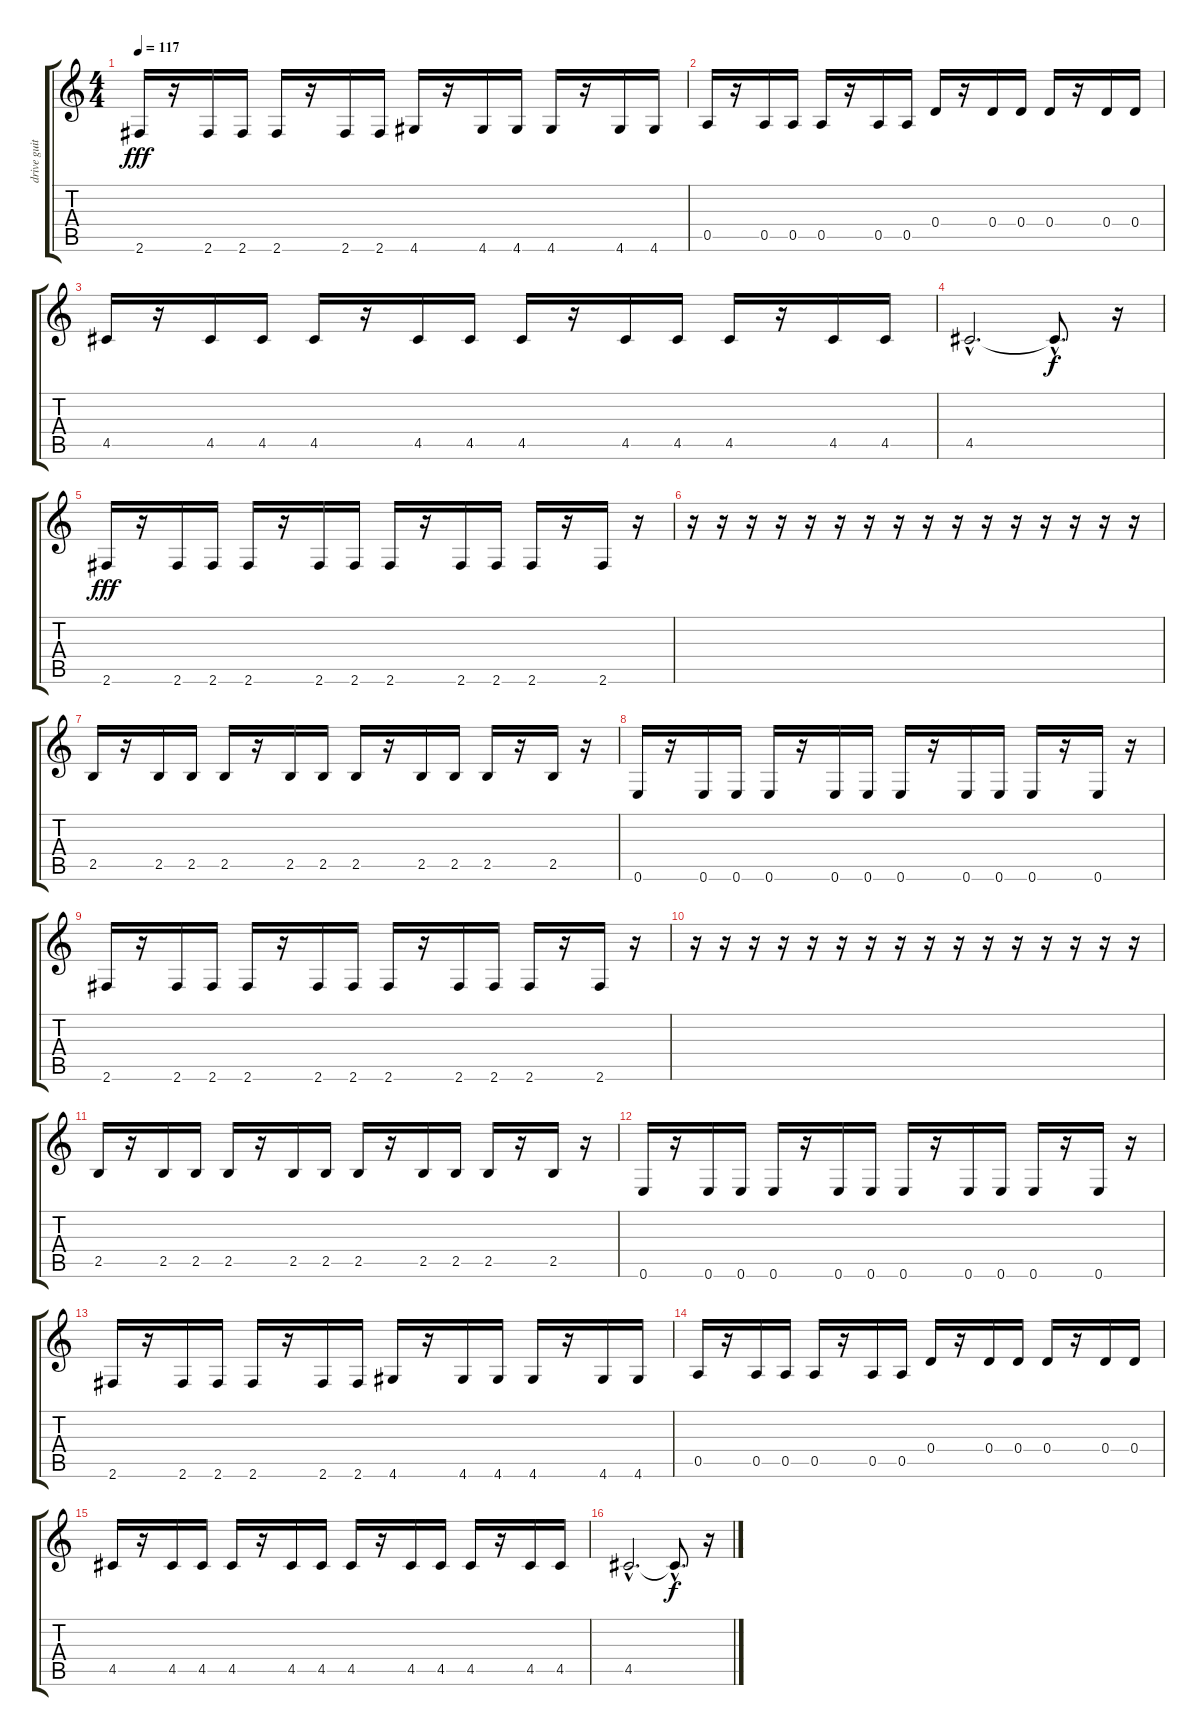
\track ("drive guitar" "drive guit") {instrument distortionguitar}
\staff {score tabs}
\tuning (E4 B3 G3 D3 A2 E2) {hide}
\ts (4 4)
\tempo 117
\clef g2
\ks c
2.6.16{dy fff} r.16 2.6.16 2.6.16 2.6.16 r.16 2.6.16 2.6.16 4.6.16 r.16 4.6.16 4.6.16 4.6.16 r.16 4.6.16 4.6.16 |
0.5.16 r.16 0.5.16 0.5.16 0.5.16 r.16 0.5.16 0.5.16 0.4.16 r.16 0.4.16 0.4.16 0.4.16 r.16 0.4.16 0.4.16 |
4.5.16 r.16 4.5.16 4.5.16 4.5.16 r.16 4.5.16 4.5.16 4.5.16 r.16 4.5.16 4.5.16 4.5.16 r.16 4.5.16 4.5.16 |
4.5{hac}.2{d} 4.5{hac t}.8{d dy f} r.16 |
2.6.16{dy fff} r.16 2.6.16 2.6.16 2.6.16 r.16 2.6.16 2.6.16 2.6.16 r.16 2.6.16 2.6.16 2.6.16 r.16 2.6.16 r.16 |
r.16 r.16 r.16 r.16 r.16 r.16 r.16 r.16 r.16 r.16 r.16 r.16 r.16 r.16 r.16 r.16 |
2.5.16 r.16 2.5.16 2.5.16 2.5.16 r.16 2.5.16 2.5.16 2.5.16 r.16 2.5.16 2.5.16 2.5.16 r.16 2.5.16 r.16 |
0.6.16 r.16 0.6.16 0.6.16 0.6.16 r.16 0.6.16 0.6.16 0.6.16 r.16 0.6.16 0.6.16 0.6.16 r.16 0.6.16 r.16 |
2.6.16 r.16 2.6.16 2.6.16 2.6.16 r.16 2.6.16 2.6.16 2.6.16 r.16 2.6.16 2.6.16 2.6.16 r.16 2.6.16 r.16 |
r.16 r.16 r.16 r.16 r.16 r.16 r.16 r.16 r.16 r.16 r.16 r.16 r.16 r.16 r.16 r.16 |
2.5.16 r.16 2.5.16 2.5.16 2.5.16 r.16 2.5.16 2.5.16 2.5.16 r.16 2.5.16 2.5.16 2.5.16 r.16 2.5.16 r.16 |
0.6.16 r.16 0.6.16 0.6.16 0.6.16 r.16 0.6.16 0.6.16 0.6.16 r.16 0.6.16 0.6.16 0.6.16 r.16 0.6.16 r.16 |
2.6.16 r.16 2.6.16 2.6.16 2.6.16 r.16 2.6.16 2.6.16 4.6.16 r.16 4.6.16 4.6.16 4.6.16 r.16 4.6.16 4.6.16 |
0.5.16 r.16 0.5.16 0.5.16 0.5.16 r.16 0.5.16 0.5.16 0.4.16 r.16 0.4.16 0.4.16 0.4.16 r.16 0.4.16 0.4.16 |
4.5.16 r.16 4.5.16 4.5.16 4.5.16 r.16 4.5.16 4.5.16 4.5.16 r.16 4.5.16 4.5.16 4.5.16 r.16 4.5.16 4.5.16 |
4.5{hac}.2{d} 4.5{hac t}.8{d dy f} r.16
